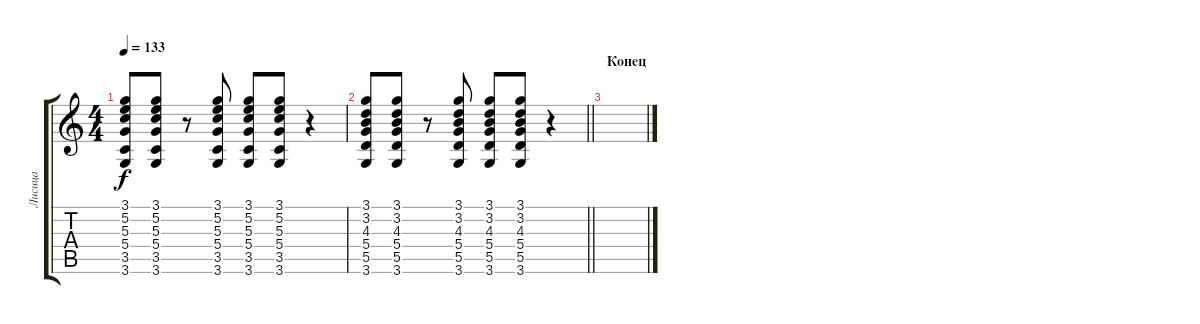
\track ("Лисица" "Лисица") {instrument acousticguitarsteel}
\staff {score tabs}
\tuning (E4 B3 G3 D3 A2 E2) {hide}
\ts (4 4)
\tempo 133
\clef g2
\ks c
(3.1 5.2 5.3 5.4 3.5 3.6).8{dy f} (3.1 5.2 5.3 5.4 3.5 3.6).8 r.8 (3.1 5.2 5.3 5.4 3.5 3.6).8 (3.1 5.2 5.3 5.4 3.5 3.6).8 (3.1 5.2 5.3 5.4 3.5 3.6).8 r.4 |
\barLineRight lightlight
(3.1 3.2 4.3 5.4 5.5 3.6).8 (3.1 3.2 4.3 5.4 5.5 3.6).8 r.8 (3.1 3.2 4.3 5.4 5.5 3.6).8 (3.1 3.2 4.3 5.4 5.5 3.6).8 (3.1 3.2 4.3 5.4 5.5 3.6).8 r.4 |
\section ("" "Конец")
